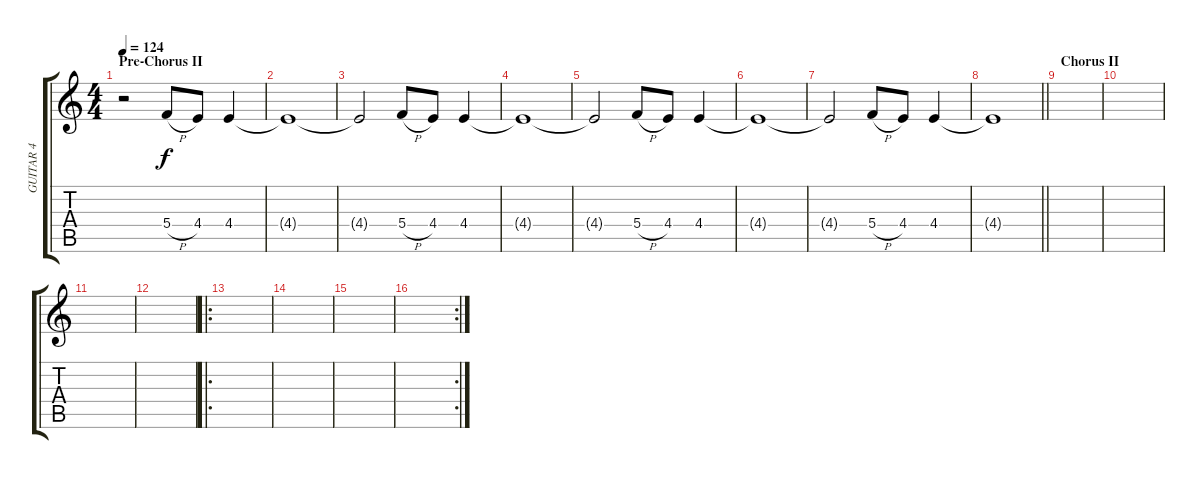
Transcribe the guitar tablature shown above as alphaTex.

\track ("GUITAR 4" "GUITAR 4") {instrument electricguitarclean}
\staff {score tabs}
\tuning (D4 A3 F3 C3 G2 D2) {hide}
\ts (4 4)
\section ("" "Pre-Chorus II")
\tempo 124
\clef g2
\ks c
r.2{dy f} 5.4{h}.8 4.4.8 4.4.4 |
4.4{t}.1 |
4.4{t}.2 5.4{h}.8 4.4.8 4.4.4 |
4.4{t}.1 |
4.4{t}.2 5.4{h}.8 4.4.8 4.4.4 |
4.4{t}.1 |
4.4{t}.2 5.4{h}.8 4.4.8 4.4.4 |
\barLineRight lightlight
4.4{t}.1 |
\section ("" "Chorus II")
|
|
|
|
\ro
|
|
|
\rc 2
